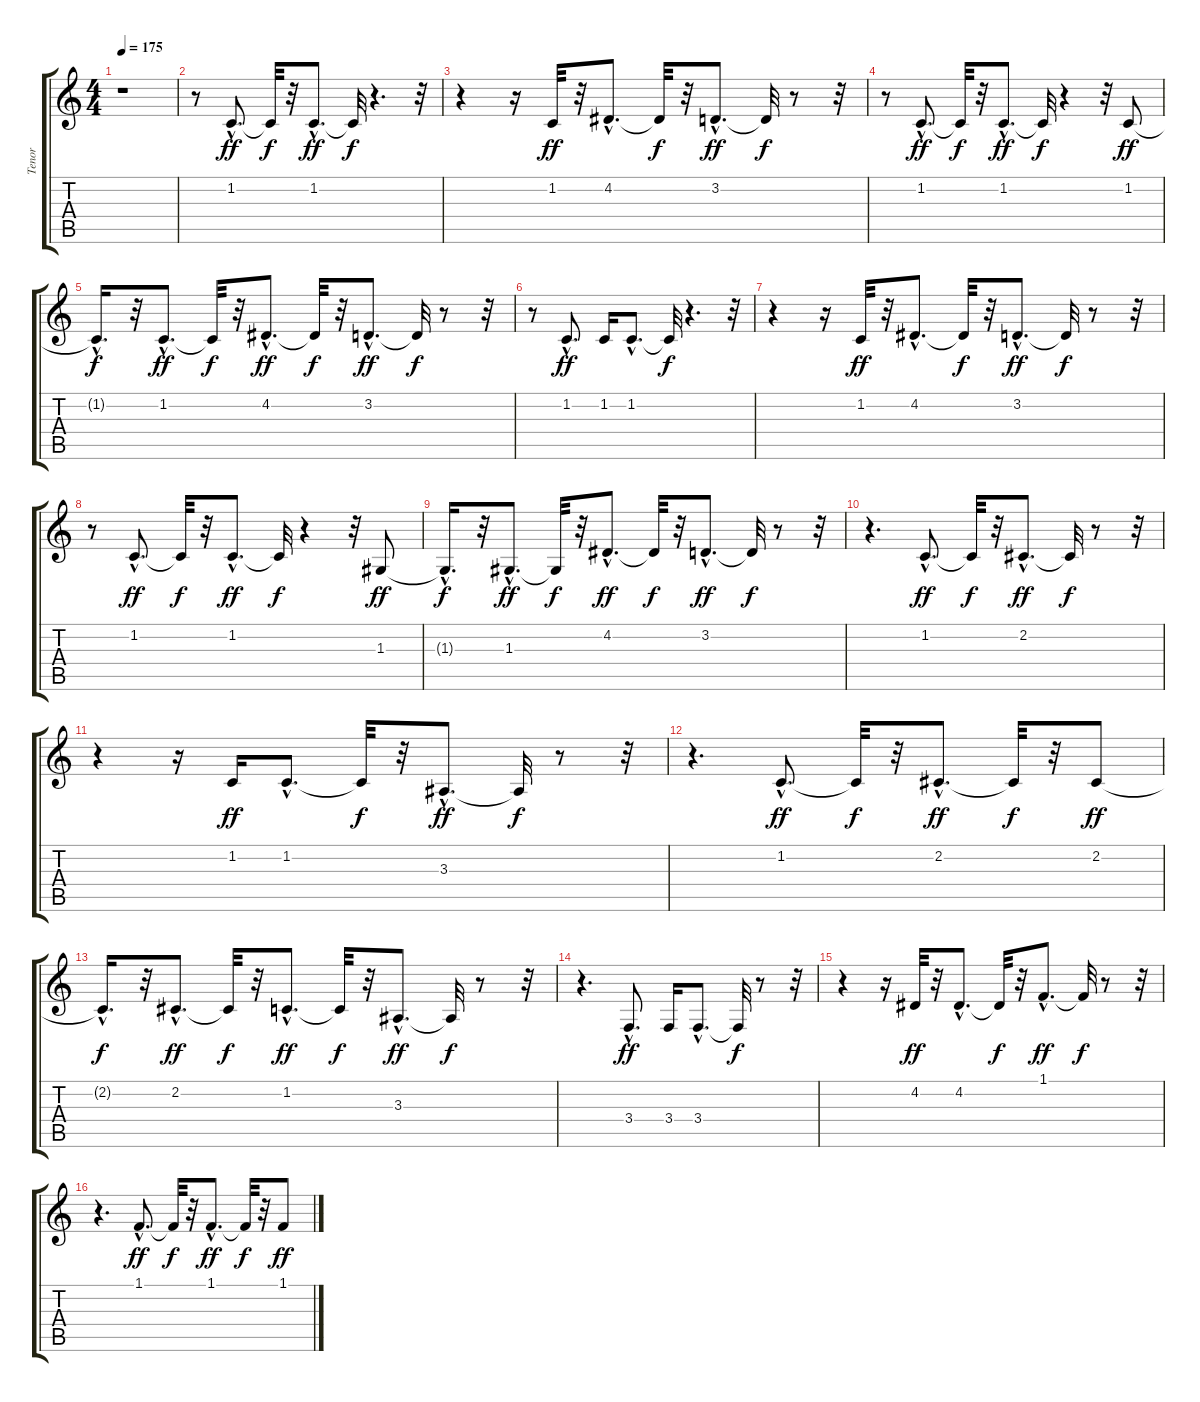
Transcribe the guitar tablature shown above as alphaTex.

\track ("Tenor" "Tenor") {instrument lead6voice}
\staff {score tabs}
\tuning (E4 B3 G3 D3 A2 E2) {hide}
\ts (4 4)
\tempo 175
\clef g2
\ks c
r.1{dy f} |
r.8 1.2{hac}.8{d dy ff} 1.2{t}.32{dy f} r.32 1.2{hac}.8{d dy ff} 1.2{t}.32{dy f} r.4{d} r.32 |
r.4 r.16 1.2.32{dy ff} r.32 4.2{hac}.8{d} 4.2{t}.32{dy f} r.32 3.2{hac}.8{d dy ff} 3.2{t}.32{dy f} r.8 r.32 |
r.8 1.2{hac}.8{d dy ff} 1.2{t}.32{dy f} r.32 1.2{hac}.8{d dy ff} 1.2{t}.32{dy f} r.4 r.32 1.2.8{dy ff} |
1.2{hac t}.16{d dy f} r.32 1.2{hac}.8{d dy ff} 1.2{t}.32{dy f} r.32 4.2{hac}.8{d dy ff} 4.2{t}.32{dy f} r.32 3.2{hac}.8{d dy ff} 3.2{t}.32{dy f} r.8 r.32 |
r.8 1.2{hac}.8{d dy ff} 1.2.16 1.2{hac}.8{d} 1.2{t}.32{dy f} r.4{d} r.32 |
r.4 r.16 1.2.32{dy ff} r.32 4.2{hac}.8{d} 4.2{t}.32{dy f} r.32 3.2{hac}.8{d dy ff} 3.2{t}.32{dy f} r.8 r.32 |
r.8 1.2{hac}.8{d dy ff} 1.2{t}.32{dy f} r.32 1.2{hac}.8{d dy ff} 1.2{t}.32{dy f} r.4 r.32 1.3.8{dy ff} |
1.3{hac t}.16{d dy f} r.32 1.3{hac}.8{d dy ff} 1.3{t}.32{dy f} r.32 4.2{hac}.8{d dy ff} 4.2{t}.32{dy f} r.32 3.2{hac}.8{d dy ff} 3.2{t}.32{dy f} r.8 r.32 |
r.4{d} 1.2{hac}.8{d dy ff} 1.2{t}.32{dy f} r.32 2.2{hac}.8{d dy ff} 2.2{t}.32{dy f} r.8 r.32 |
r.4 r.16 1.2.16{dy ff} 1.2{hac}.8{d} 1.2{t}.32{dy f} r.32 3.3{hac}.8{d dy ff} 3.3{t}.32{dy f} r.8 r.32 |
r.4{d} 1.2{hac}.8{d dy ff} 1.2{t}.32{dy f} r.32 2.2{hac}.8{d dy ff} 2.2{t}.32{dy f} r.32 2.2.8{dy ff} |
2.2{hac t}.16{d dy f} r.32 2.2{hac}.8{d dy ff} 2.2{t}.32{dy f} r.32 1.2{hac}.8{d dy ff} 1.2{t}.32{dy f} r.32 3.3{hac}.8{d dy ff} 3.3{t}.32{dy f} r.8 r.32 |
r.4{d} 3.4{hac}.8{d dy ff} 3.4.16 3.4{hac}.8{d} 3.4{t}.32{dy f} r.8 r.32 |
r.4 r.16 4.2.32{dy ff} r.32 4.2{hac}.8{d} 4.2{t}.32{dy f} r.32 1.1{hac}.8{d dy ff} 1.1{t}.32{dy f} r.8 r.32 |
r.4{d} 1.1{hac}.8{d dy ff} 1.1{t}.32{dy f} r.32 1.1{hac}.8{d dy ff} 1.1{t}.32{dy f} r.32 1.1.8{dy ff}
